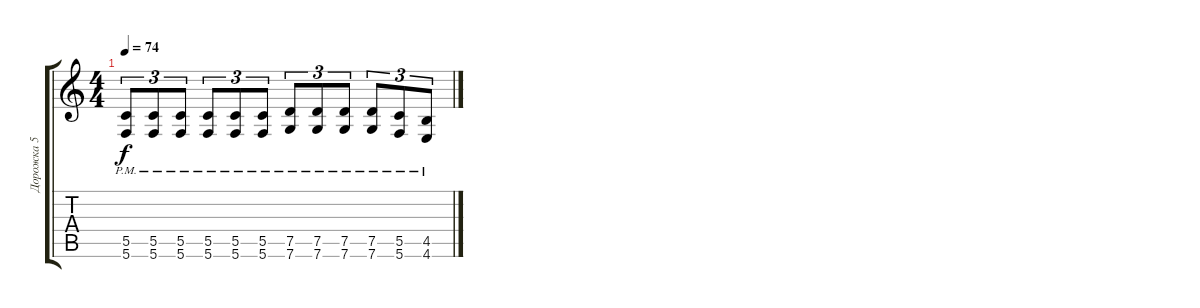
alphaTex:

\track ("Дорожка 5" "Дорожка 5") {instrument electricguitarclean}
\staff {score tabs}
\tuning (D4 A3 F3 C3 G2 C2) {hide}
\ts (4 4)
\tempo 74
\clef g2
\ks c
(5.5{pm} 5.6{pm}).8{tu (3 2) dy f} (5.5{pm} 5.6{pm}).8{tu (3 2)} (5.5{pm} 5.6{pm}).8{tu (3 2)} (5.5{pm} 5.6{pm}).8{tu (3 2)} (5.5{pm} 5.6{pm}).8{tu (3 2)} (5.5{pm} 5.6{pm}).8{tu (3 2)} (7.5{pm} 7.6{pm}).8{tu (3 2)} (7.5{pm} 7.6{pm}).8{tu (3 2)} (7.5{pm} 7.6{pm}).8{tu (3 2)} (7.5{pm} 7.6{pm}).8{tu (3 2)} (5.5{pm} 5.6{pm}).8{tu (3 2)} (4.5{pm} 4.6{pm}).8{tu (3 2)}
